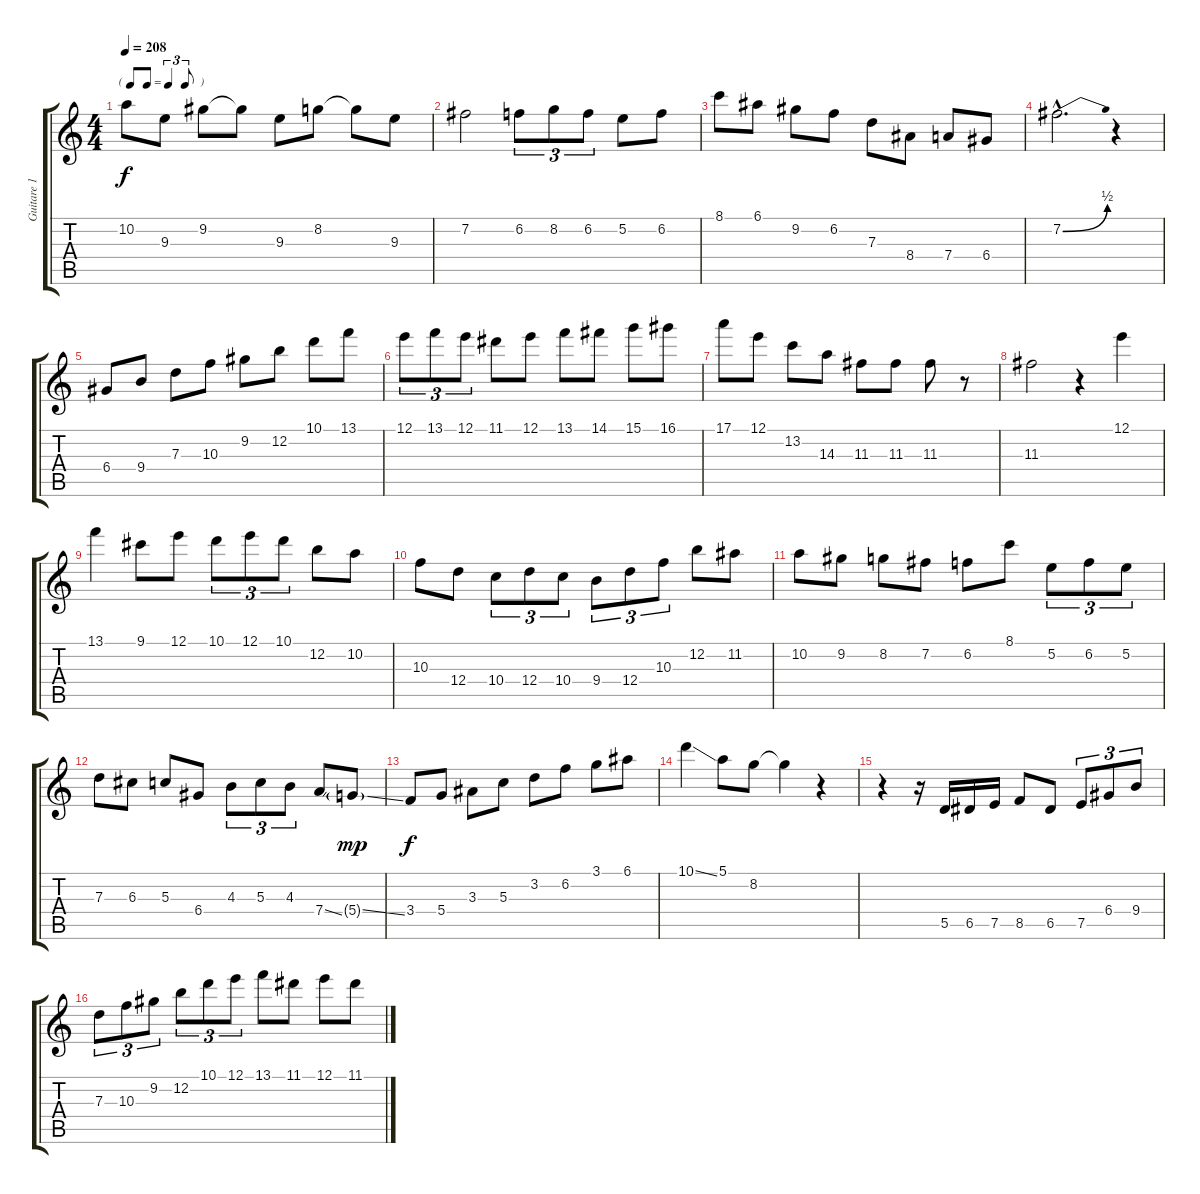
\track ("Guitare 1" "Guitare 1") {instrument acousticguitarsteel}
\staff {score tabs}
\tuning (E4 B3 G3 D3 A2 E2) {hide}
\ts (4 4)
\tf triplet8th
\tempo 208
\clef g2
\ks c
10.2{t}.8{dy f} 9.3.8 9.2.8 9.2{t}.8 9.3.8 8.2.8 8.2{t}.8 9.3.8 |
7.2.2 6.2.8{tu (3 2)} 8.2.8{tu (3 2)} 6.2.8{tu (3 2)} 5.2.8 6.2.8 |
8.1.8 6.1.8 9.2.8 6.2.8 7.3.8 8.4.8 7.4.8 6.4.8 |
7.2{be (bend 0 0 60 2) hac}.2{d} r.4 |
6.4.8 9.4.8 7.3.8 10.3.8 9.2.8 12.2.8 10.1.8 13.1.8 |
12.1.8{tu (3 2)} 13.1.8{tu (3 2)} 12.1.8{tu (3 2)} 11.1.8 12.1.8 13.1.8 14.1.8 15.1.8 16.1.8 |
17.1.8 12.1.8 13.2.8 14.3.8 11.3.8 11.3.8 11.3.8 r.8 |
11.3.2 r.4 12.1.4 |
13.1.4 9.1.8 12.1.8 10.1.8{tu (3 2)} 12.1.8{tu (3 2)} 10.1.8{tu (3 2)} 12.2.8 10.2.8 |
10.3.8 12.4.8 10.4.8{tu (3 2)} 12.4.8{tu (3 2)} 10.4.8{tu (3 2)} 9.4.8{tu (3 2)} 12.4.8{tu (3 2)} 10.3.8{tu (3 2)} 12.2.8 11.2.8 |
10.2.8 9.2.8 8.2.8 7.2.8 6.2.8 8.1.8 5.2.8{tu (3 2)} 6.2.8{tu (3 2)} 5.2.8{tu (3 2)} |
7.3.8 6.3.8 5.3.8 6.4.8 4.3.8{tu (3 2)} 5.3.8{tu (3 2)} 4.3.8{tu (3 2)} 7.4{ss}.8 5.4{ss g}.8{dy mp} |
3.4.8{dy f} 5.4.8 3.3.8 5.3.8 3.2.8 6.2.8 3.1.8 6.1.8 |
10.1{ss}.4 5.1.8 8.2.8 8.2{t}.4 r.4 |
r.4 r.16 5.5.16 6.5.16 7.5.16 8.5.8 6.5.8 7.5.8{tu (3 2)} 6.4.8{tu (3 2)} 9.4.8{tu (3 2)} |
7.3.8{tu (3 2)} 10.3.8{tu (3 2)} 9.2.8{tu (3 2)} 12.2.8{tu (3 2)} 10.1.8{tu (3 2)} 12.1.8{tu (3 2)} 13.1.8 11.1.8 12.1.8 11.1.8
